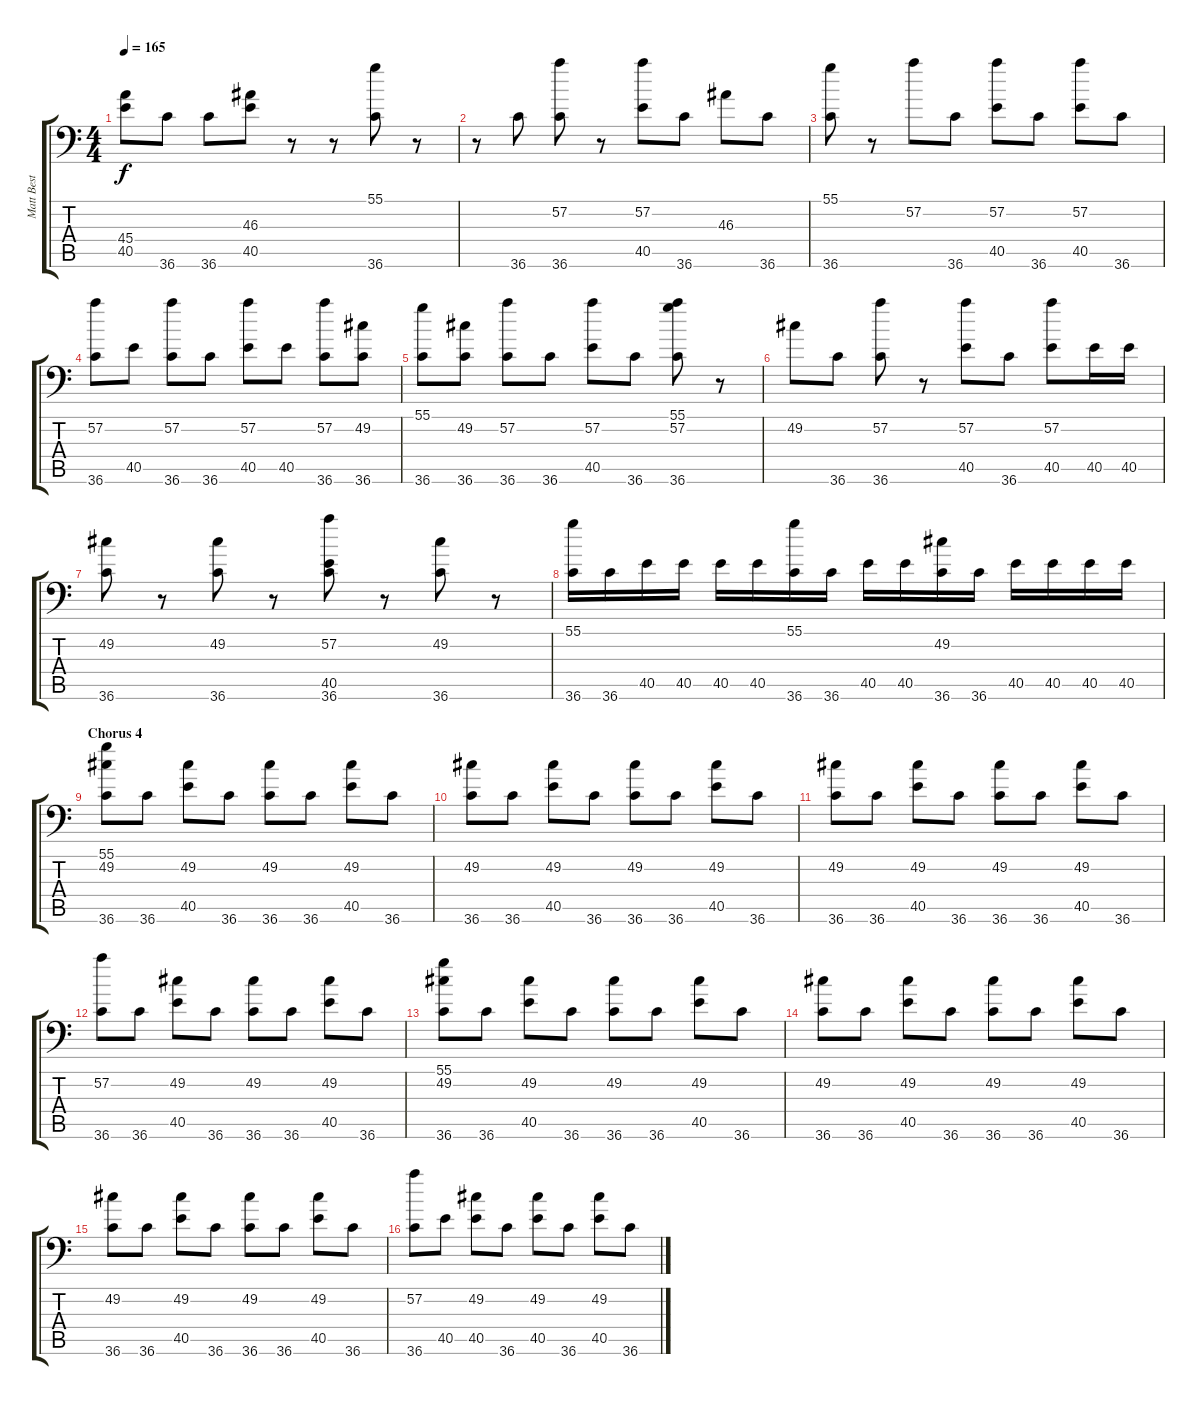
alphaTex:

\track ("Matt Best" "Matt Best") {instrument acousticgrandpiano}
\staff {score tabs}
\tuning (C-1 C-1 C-1 C-1 C-1 C-1) {hide}
\ts (4 4)
\tempo 165
\clef f4
\ks c
(45.4 40.5).8{dy f} 36.6.8 36.6.8 (46.3 40.5).8 r.8 r.8 (55.1 36.6).8 r.8 |
r.8 36.6.8 (57.2 36.6).8 r.8 (57.2 40.5).8 36.6.8 46.3.8 36.6.8 |
(55.1 36.6).8 r.8 57.2.8 36.6.8 (57.2 40.5).8 36.6.8 (57.2 40.5).8 36.6.8 |
(57.2 36.6).8 40.5.8 (57.2 36.6).8 36.6.8 (57.2 40.5).8 40.5.8 (57.2 36.6).8 (49.2 36.6).8 |
(55.1 36.6).8 (49.2 36.6).8 (57.2 36.6).8 36.6.8 (57.2 40.5).8 36.6.8 (55.1 57.2 36.6).8 r.8 |
49.2.8 36.6.8 (57.2 36.6).8 r.8 (57.2 40.5).8 36.6.8 (57.2 40.5).8 40.5.16 40.5.16 |
(49.2 36.6).8 r.8 (49.2 36.6).8 r.8 (57.2 40.5 36.6).8 r.8 (49.2 36.6).8 r.8 |
(55.1 36.6).16 36.6.16 40.5.16 40.5.16 40.5.16 40.5.16 (55.1 36.6).16 36.6.16 40.5.16 40.5.16 (49.2 36.6).16 36.6.16 40.5.16 40.5.16 40.5.16 40.5.16 |
\section ("" "Chorus 4")
(55.1 49.2 36.6).8 36.6.8 (49.2 40.5).8 36.6.8 (49.2 36.6).8 36.6.8 (49.2 40.5).8 36.6.8 |
(49.2 36.6).8 36.6.8 (49.2 40.5).8 36.6.8 (49.2 36.6).8 36.6.8 (49.2 40.5).8 36.6.8 |
(49.2 36.6).8 36.6.8 (49.2 40.5).8 36.6.8 (49.2 36.6).8 36.6.8 (49.2 40.5).8 36.6.8 |
(57.2 36.6).8 36.6.8 (49.2 40.5).8 36.6.8 (49.2 36.6).8 36.6.8 (49.2 40.5).8 36.6.8 |
(55.1 49.2 36.6).8 36.6.8 (49.2 40.5).8 36.6.8 (49.2 36.6).8 36.6.8 (49.2 40.5).8 36.6.8 |
(49.2 36.6).8 36.6.8 (49.2 40.5).8 36.6.8 (49.2 36.6).8 36.6.8 (49.2 40.5).8 36.6.8 |
(49.2 36.6).8 36.6.8 (49.2 40.5).8 36.6.8 (49.2 36.6).8 36.6.8 (49.2 40.5).8 36.6.8 |
(57.2 36.6).8 40.5.8 (49.2 40.5).8 36.6.8 (49.2 40.5).8 36.6.8 (49.2 40.5).8 36.6.8
